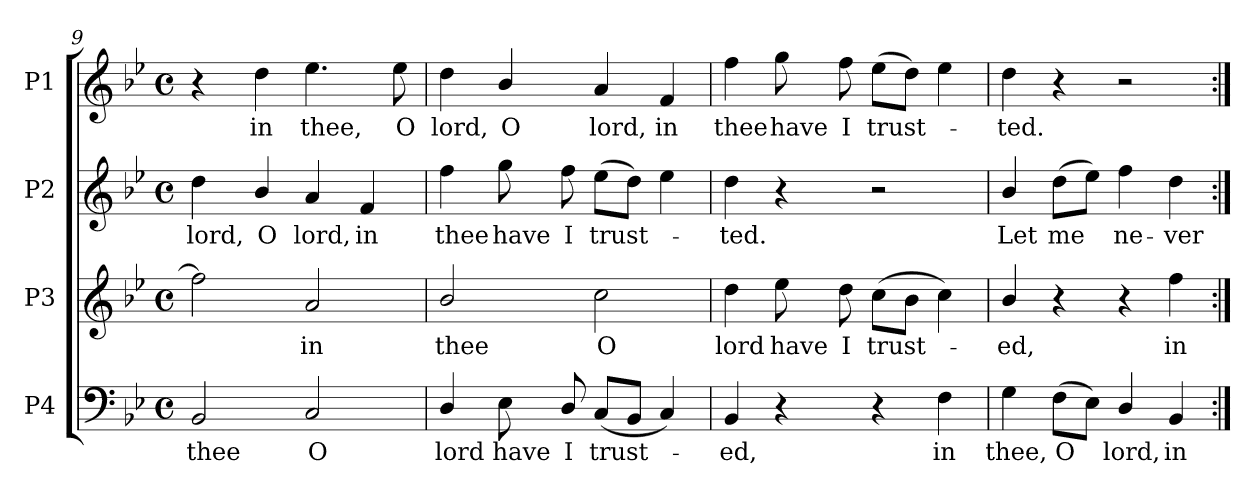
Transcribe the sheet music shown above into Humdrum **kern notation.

**kern	**text	**kern	**text	**kern	**text	**kern	**text
*part4	*part4	*part3	*part3	*part2	*part2	*part1	*part1
*staff4	*staff4	*staff3	*staff3	*staff2	*staff2	*staff1	*staff1
*I"P4	*	*I"P3	*	*I"P2	*	*I"P1	*
*clefF4	*	*clefG2	*	*clefG2	*	*clefG2	*
*k[b-e-]	*	*k[b-e-]	*	*k[b-e-]	*	*k[b-e-]	*
*B-:	*	*B-:	*	*B-:	*	*B-:	*
*M4/4	*	*M4/4	*	*M4/4	*	*M4/4	*
*met(c)	*	*met(c)	*	*met(c)	*	*met(c)	*
=9	=9	=9	=9	=9	=9	=9	=9
!	!LO:LY:b:color=#000000	!	!	!	!	!	!
!	!	!	!	!	!LO:LY:b:color=#000000	!	!
2BB-i/	thee	2ffi\]	.	4ddi\	lord,	4r	.
!	!	!	!	!	!LO:LY:b:color=#000000	!	!
!	!	!	!	!	!	!	!LO:LY:b:color=#000000
.	.	.	.	4b-i/	O	4ddi\	in
!	!LO:LY:b:color=#000000	!	!	!	!	!	!
!	!	!	!LO:LY:b:color=#000000	!	!	!	!
!	!	!	!	!	!LO:LY:b:color=#000000	!	!
!	!	!	!	!	!	!	!LO:LY:b:color=#000000
2Ci/	O	2ai/	in	4ai/	lord,	4.ee-i\	thee,
!	!	!	!	!	!LO:LY:b:color=#000000	!	!
.	.	.	.	4fi/	in	.	.
!	!	!	!	!	!	!	!LO:LY:b:color=#000000
.	.	.	.	.	.	8ee-i\	O
!!LO:LB:g=z
=10	=10	=10	=10	=10	=10	=10	=10
!	!LO:LY:b:color=#000000	!	!	!	!	!	!
!	!	!	!LO:LY:b:color=#000000	!	!	!	!
!	!	!	!	!	!LO:LY:b:color=#000000	!	!
!	!	!	!	!	!	!	!LO:LY:b:color=#000000
4Di/	lord	2b-i/	thee	4ffi\	thee	4ddi\	lord,
!	!LO:LY:b:color=#000000	!	!	!	!	!	!
!	!	!	!	!	!LO:LY:b:color=#000000	!	!
!	!	!	!	!	!	!	!LO:LY:b:color=#000000
8E-i\	have	.	.	8ggi\	have	4b-i/	O
!	!LO:LY:b:color=#000000	!	!	!	!	!	!
!	!	!	!	!	!LO:LY:b:color=#000000	!	!
8Di/	I	.	.	8ffi\	I	.	.
!	!LO:LY:b:color=#000000	!	!	!	!	!	!
!	!	!	!LO:LY:b:color=#000000	!	!	!	!
!	!	!	!	!	!LO:LY:b:color=#000000	!	!
!	!	!	!	!	!	!	!LO:LY:b:color=#000000
(8Ci/L	trust-	2cci\	O	(8ee-i\L	trust-	4ai/	lord,
8BB-i/J	.	.	.	8ddi\J)	.	.	.
!	!	!	!	!	!	!	!LO:LY:b:color=#000000
4Ci/)	.	.	.	4ee-i\	.	4fi/	in
=11	=11	=11	=11	=11	=11	=11	=11
!	!LO:LY:b:color=#000000	!	!	!	!	!	!
!	!	!	!LO:LY:b:color=#000000	!	!	!	!
!	!	!	!	!	!LO:LY:b:color=#000000	!	!
!	!	!	!	!	!	!	!LO:LY:b:color=#000000
4BB-i/	-ed,	4ddi\	lord	4ddi\	-ted.	4ffi\	thee
!	!	!	!LO:LY:b:color=#000000	!	!	!	!
!	!	!	!	!	!	!	!LO:LY:b:color=#000000
4r	.	8ee-i\	have	4r	.	8ggi\	have
!	!	!	!LO:LY:b:color=#000000	!	!	!	!
!	!	!	!	!	!	!	!LO:LY:b:color=#000000
.	.	8ddi\	I	.	.	8ffi\	I
!	!	!	!LO:LY:b:color=#000000	!	!	!	!
!	!	!	!	!	!	!	!LO:LY:b:color=#000000
4r	.	(8cci\L	trust-	2r	.	(8ee-i\L	trust-
.	.	8b-i\J	.	.	.	8ddi\J)	.
!	!LO:LY:b:color=#000000	!	!	!	!	!	!
4Fi\	in	4cci\)	.	.	.	4ee-i\	.
=12	=12	=12	=12	=12	=12	=12	=12
!	!LO:LY:b:color=#000000	!	!	!	!	!	!
!	!	!	!LO:LY:b:color=#000000	!	!	!	!
!	!	!	!	!	!LO:LY:b:color=#000000	!	!
!	!	!	!	!	!	!	!LO:LY:b:color=#000000
4Gi\	thee,	4b-i/	-ed,	4b-i/	Let	4ddi\	-ted.
!	!LO:LY:b:color=#000000	!	!	!	!	!	!
!	!	!	!	!	!LO:LY:b:color=#000000	!	!
(8Fi\L	O	4r	.	(8ddi\L	me	4r	.
8E-i\J)	.	.	.	8ee-i\J)	.	.	.
!	!LO:LY:b:color=#000000	!	!	!	!	!	!
!	!	!	!	!	!LO:LY:b:color=#000000	!	!
4Di/	lord,	4r	.	4ffi\	ne-	2r	.
!	!LO:LY:b:color=#000000	!	!	!	!	!	!
!	!	!	!LO:LY:b:color=#000000	!	!	!	!
!	!	!	!	!	!LO:LY:b:color=#000000	!	!
4BB-i/	in	4ffi\	in	4ddi\	-ver	.	.
=:|!	=:|!	=:|!	=:|!	=:|!	=:|!	=:|!	=:|!
*-	*-	*-	*-	*-	*-	*-	*-
